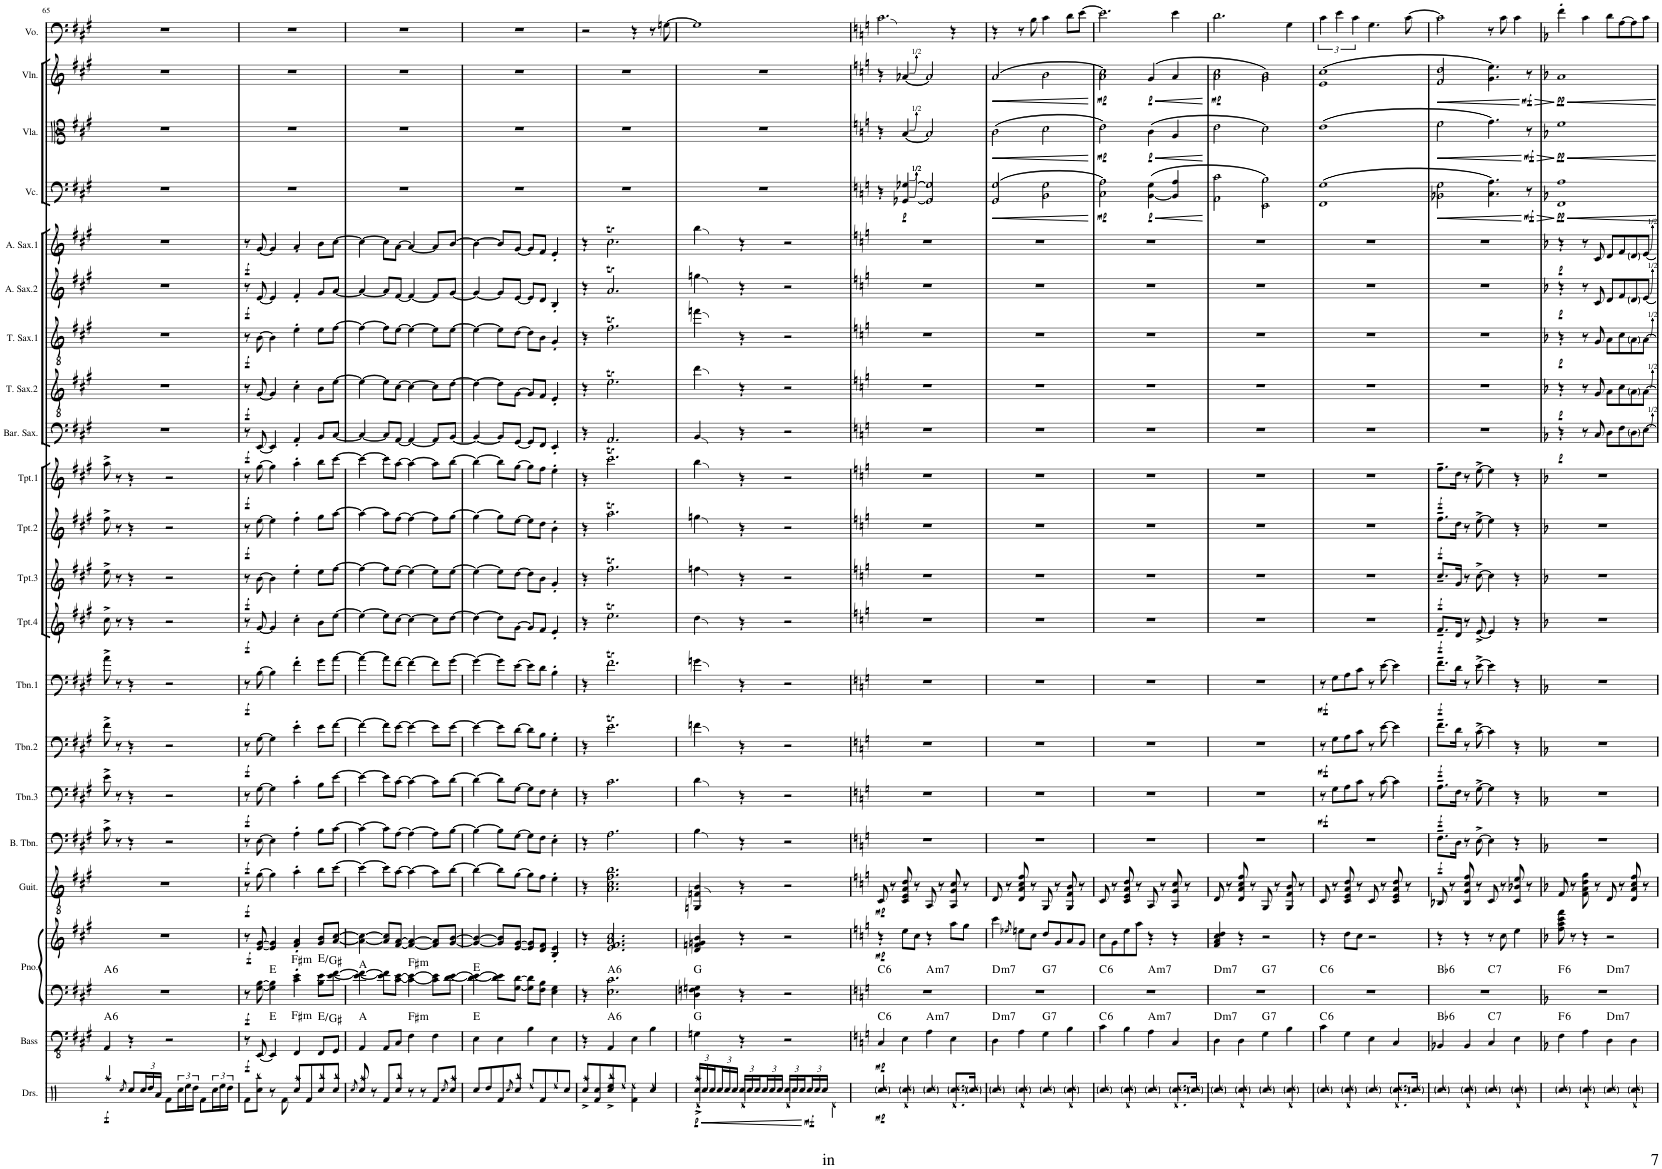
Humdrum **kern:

**kern	**dynam	**harte	**kern	**kern	**dynam	**harte	**kern	**dynam	**kern	**dynam	**kern	**dynam	**kern	**dynam	**kern	**dynam	**kern	**dynam	**kern	**dynam	**kern	**dynam	**kern	**dynam	**kern	**dynam	**kern	**dynam	**kern	**dynam	**kern	**dynam	**kern	**dynam	**kern	**dynam	**kern	**dynam	**kern	**dynam	**kern
*part20	*part20	*part20	*part19	*part19	*part19	*part19	*part18	*part18	*part17	*part17	*part16	*part16	*part15	*part15	*part14	*part14	*part13	*part13	*part12	*part12	*part11	*part11	*part10	*part10	*part9	*part9	*part8	*part8	*part7	*part7	*part6	*part6	*part5	*part5	*part4	*part4	*part3	*part3	*part2	*part2	*part1
*staff21	*staff21	*	*staff20	*staff19	*staff19/20	*	*staff18	*staff18	*staff17	*staff17	*staff16	*staff16	*staff15	*staff15	*staff14	*staff14	*staff13	*staff13	*staff12	*staff12	*staff11	*staff11	*staff10	*staff10	*staff9	*staff9	*staff8	*staff8	*staff7	*staff7	*staff6	*staff6	*staff5	*staff5	*staff4	*staff4	*staff3	*staff3	*staff2	*staff2	*staff1
*I"Bass	*	*	*I"Piano	*	*	*	*I"Guitar	*	*I"Bass Tromb.	*	*I"Trombone 3	*	*I"Trombone 2	*	*I"Trombone 1	*	*I"Trumpet 4	*	*I"Trumpet 3	*	*I"Trumpet 2	*	*I"Trumpet 1	*	*I"Bariton Sax	*	*I"Tenor Sax 2	*	*I"Tenor Sax 1	*	*I"Alto Sax 2	*	*I"Alto Sax 1	*	*I"Violoncello	*	*I"Viola	*	*I"Violin	*	*I"Voice
*I'Bass	*	*	*I'Pno.	*	*	*	*I'Guit.	*	*	*	*I'Tbn.3	*	*I'Tbn.2	*	*I'Tbn.1	*	*I'Tpt.4	*	*I'Tpt.3	*	*I'Tpt.2	*	*I'Tpt.1	*	*I'Bar. Sax.	*	*I'T. Sax.2	*	*I'T. Sax.1	*	*I'A. Sax.2	*	*I'A. Sax.1	*	*I'Vc.	*	*I'Vla.	*	*I'Vln.	*	*I'Vo.
!!LO:PB:g=z
*clefFv4	*	*	*clefF4	*clefG2	*	*	*clefGv2	*	*clefF4	*	*clefF4	*	*clefF4	*	*clefF4	*	*clefG2	*	*clefG2	*	*clefG2	*	*clefG2	*	*clefF4	*	*clefGv2	*	*clefGv2	*	*clefG2	*	*clefG2	*	*clefF4	*	*clefC3	*	*clefG2	*	*clefF4
*	*	*	*	*	*	*	*	*	*	*	*	*	*	*	*	*	*ITrd1c2	*	*ITrd1c2	*	*ITrd1c2	*	*ITrd1c2	*	*ITrd12c21	*	*ITrd8c14	*	*ITrd8c14	*	*ITrd5c9	*	*ITrd5c9	*	*	*	*	*	*	*	*
*k[f#c#g#]	*	*	*k[f#c#g#]	*k[f#c#g#]	*	*	*k[f#c#g#]	*	*k[f#c#g#]	*	*k[f#c#g#]	*	*k[f#c#g#]	*	*k[f#c#g#]	*	*k[f#c#g#]	*	*k[f#c#g#]	*	*k[f#c#g#]	*	*k[f#c#g#]	*	*k[f#c#g#]	*	*k[f#c#g#]	*	*k[f#c#g#]	*	*k[f#c#g#]	*	*k[f#c#g#]	*	*k[f#c#g#]	*	*k[f#c#g#]	*	*k[f#c#g#]	*	*k[f#c#g#]
*M4/4	*	*	*M4/4	*M4/4	*	*	*M4/4	*	*M4/4	*	*M4/4	*	*M4/4	*	*M4/4	*	*M4/4	*	*M4/4	*	*M4/4	*	*M4/4	*	*M4/4	*	*M4/4	*	*M4/4	*	*M4/4	*	*M4/4	*	*M4/4	*	*M4/4	*	*M4/4	*	*M4/4
=65	=65	=65	=65	=65	=65	=65	=65	=65	=65	=65	=65	=65	=65	=65	=65	=65	=65	=65	=65	=65	=65	=65	=65	=65	=65	=65	=65	=65	=65	=65	=65	=65	=65	=65	=65	=65	=65	=65	=65	=65	=65
!	!	!LO:H:kt=6	!	!	!	!LO:H:kt=6	!	!	!	!	!	!	!	!	!	!	!	!	!	!	!	!	!	!	!	!	!	!	!	!	!	!	!	!	!	!	!	!	!	!	!
4AAA/	.	A:maj6	1r	1r	.	A:maj6	1r	.	8c#^\	.	8e^\	.	8f#^\	.	8a^\	.	8cc#^\	.	8ee^\	.	8ff#^\	.	8aa^\	.	1r	.	1r	.	1r	.	1r	.	1r	.	1r	.	1r	.	1r	.	1r
.	.	.	.	.	.	.	.	.	8r	.	8r	.	8r	.	8r	.	8r	.	8r	.	8r	.	8r	.	.	.	.	.	.	.	.	.	.	.	.	.	.	.	.	.	.
4r	.	.	.	.	.	.	.	.	4r	.	4r	.	4r	.	4r	.	4r	.	4r	.	4r	.	4r	.	.	.	.	.	.	.	.	.	.	.	.	.	.	.	.	.	.
2r	.	.	.	.	.	.	.	.	2r	.	2r	.	2r	.	2r	.	2r	.	2r	.	2r	.	2r	.	.	.	.	.	.	.	.	.	.	.	.	.	.	.	.	.	.
=66	=66	=66	=66	=66	=66	=66	=66	=66	=66	=66	=66	=66	=66	=66	=66	=66	=66	=66	=66	=66	=66	=66	=66	=66	=66	=66	=66	=66	=66	=66	=66	=66	=66	=66	=66	=66	=66	=66	=66	=66	=66
!	!LO:DY:b	!	!	!	!LO:DY:b=2	!	!	!	!	!	!	!	!	!	!	!	!	!	!	!	!	!	!	!	!	!	!	!	!	!	!	!	!	!	!	!	!	!	!	!	!
!	!	!	!	!	!LO:DY:n=1:b	!	!	!LO:DY:b	!	!LO:DY:b	!	!LO:DY:b	!	!LO:DY:b	!	!LO:DY:b	!	!LO:DY:b	!	!LO:DY:b	!	!LO:DY:b	!	!LO:DY:b	!	!LO:DY:b	!	!LO:DY:b	!	!LO:DY:b	!	!LO:DY:b	!	!LO:DY:b	!	!	!	!	!	!	!
8r	f	.	8r	8r	f f	.	8r	f	8r	f	8r	f	8r	f	8r	f	8r	f	8r	f	8r	f	8r	f	8r	f	8r	f	8r	f	8r	f	8r	f	1r	.	1r	.	1r	.	1r
[8EEE/	.	.	[8G#\ [8B\	[8e/ [8g#/	.	.	[8g#\	.	[8E\	.	[8G#\	.	[8G#\	.	[8B\	.	[8g#/	.	[8b\	.	[8ee\	.	[8gg#\	.	[8EE/	.	[8G#/	.	[8B\	.	[8e/	.	[8g#/	.	.	.	.	.	.	.	.
4EEE/]	.	E:maj	4G#\] 4B\]	4e/] 4g#/]	.	E:maj	4g#\]	.	4E\]	.	4G#\]	.	4G#\]	.	4B\]	.	4g#/]	.	4b\]	.	4ee\]	.	4gg#\]	.	4EE/]	.	4G#/]	.	4B\]	.	4e/]	.	4g#/]	.	.	.	.	.	.	.	.
!	!	!LO:H:kt=m	!	!	!	!LO:H:kt=m	!	!	!	!	!	!	!	!	!	!	!	!	!	!	!	!	!	!	!	!	!	!	!	!	!	!	!	!	!	!	!	!	!	!	!
4FFF#/	.	F#:min	4c#\' 4e\'	4f#/' 4a/'	.	F#:min	4a'\	.	4A'\	.	4c#'\	.	4e'\	.	4f#'\	.	4cc#'\	.	4ee'\	.	4ff#'\	.	4aa'\	.	4AA'/	.	4c#'\	.	4e'\	.	4f#'/	.	4a'/	.	.	.	.	.	.	.	.
8FFF#/L	.	E:maj/3	8B\ 8e\L	8g#/ 8b/L	.	E:maj/3	8b\L	.	8B\L	.	8B\L	.	8e\L	.	8g#\L	.	8b\L	.	8ee\L	.	8gg#\L	.	8bb\L	.	8BB/L	.	8B\L	.	8e\L	.	8g#/L	.	8b\L	.	.	.	.	.	.	.	.
8GGG#/J	.	.	[8e\ [8f#\J	[8a/ [8cc#/J	.	.	[8cc#\J	.	[8c#\J	.	[8e\J	.	[8f#\J	.	[8a\J	.	[8ee\J	.	[8ff#\J	.	[8aa\J	.	[8ccc#\J	.	[8C#/J	.	[8e\J	.	[8f#\J	.	[8a/J	.	[8cc#\J	.	.	.	.	.	.	.	.
=67	=67	=67	=67	=67	=67	=67	=67	=67	=67	=67	=67	=67	=67	=67	=67	=67	=67	=67	=67	=67	=67	=67	=67	=67	=67	=67	=67	=67	=67	=67	=67	=67	=67	=67	=67	=67	=67	=67	=67	=67	=67
4AAA/	.	A:maj	4e\_ 4f#\_	4a\_ 4cc#\_	.	A:maj	4cc#\_	.	4c#\_	.	4e\_	.	4f#\_	.	4a\_	.	4ee\_	.	4ff#\_	.	4aa\_	.	4ccc#\_	.	4C#/_	.	4e\_	.	4f#\_	.	4a/_	.	4cc#\_	.	1r	.	1r	.	1r	.	1r
8AAA/L	.	.	8e\] 8f#\]L	8a/] 8cc#/]L	.	.	8cc#\L]	.	8c#\L]	.	8e\L]	.	8f#\L]	.	8a\L]	.	8ee\L]	.	8ff#\L]	.	8aa\L]	.	8ccc#\L]	.	8C#/L]	.	8e\L]	.	8f#\L]	.	8a/L]	.	8cc#\L]	.	.	.	.	.	.	.	.
8CC#/J	.	.	[8c#\ [8e\J	[8f#/ [8a/J	.	.	[8a\J	.	[8A\J	.	[8c#\J	.	[8e\J	.	[8f#\J	.	[8cc#\J	.	[8ee\J	.	[8ff#\J	.	[8aa\J	.	[8AA/J	.	[8c#\J	.	[8e\J	.	[8f#/J	.	[8a\J	.	.	.	.	.	.	.	.
!	!	!LO:H:kt=m	!	!	!	!LO:H:kt=m	!	!	!	!	!	!	!	!	!	!	!	!	!	!	!	!	!	!	!	!	!	!	!	!	!	!	!	!	!	!	!	!	!	!	!
4FF#\	.	F#:min	4c#\_ 4e\_	4f#/_ 4a/_	.	F#:min	4a\_	.	4A\_	.	4c#\_	.	4e\_	.	4f#\_	.	4cc#\_	.	4ee\_	.	4ff#\_	.	4aa\_	.	4AA/_	.	4c#\_	.	4e\_	.	4f#/_	.	4a/_	.	.	.	.	.	.	.	.
4FF#\	.	.	8c#\] 8e\]L	8f#/] 8a/]L	.	.	8a\L]	.	8A\L]	.	8c#\L]	.	8e\L]	.	8f#\L]	.	8cc#\L]	.	8ee\L]	.	8ff#\L]	.	8aa\L]	.	8AA/L]	.	8c#\L]	.	8e\L]	.	8f#/L]	.	8a/L]	.	.	.	.	.	.	.	.
.	.	.	[8d\ [8e\J	[8g#/ [8b/J	.	.	[8b\J	.	[8B\J	.	[8d\J	.	[8e\J	.	[8g#\J	.	[8dd\J	.	[8ee\J	.	[8gg#\J	.	[8bb\J	.	[8BB/J	.	[8d\J	.	[8e\J	.	[8g#/J	.	[8b/J	.	.	.	.	.	.	.	.
=68	=68	=68	=68	=68	=68	=68	=68	=68	=68	=68	=68	=68	=68	=68	=68	=68	=68	=68	=68	=68	=68	=68	=68	=68	=68	=68	=68	=68	=68	=68	=68	=68	=68	=68	=68	=68	=68	=68	=68	=68	=68
4EE\	.	E:maj	4d\_ 4e\_	4g#/_ 4b/_	.	E:maj	4b\_	.	4B\_	.	4d\_	.	4e\_	.	4g#\_	.	4dd\_	.	4ee\_	.	4gg#\_	.	4bb\_	.	4BB/_	.	4d\_	.	4e\_	.	4g#/_	.	4b\_	.	1r	.	1r	.	1r	.	1r
4EE\	.	.	8d\] 8e\]L	8g#/] 8b/]L	.	.	8b\L]	.	8B\L]	.	8d\L]	.	8e\L]	.	8g#\L]	.	8dd\L]	.	8ee\L]	.	8gg#\L]	.	8bb\L]	.	8BB/L]	.	8d\L]	.	8e\L]	.	8g#/L]	.	8b/L]	.	.	.	.	.	.	.	.
.	.	.	[8G#\ [8d\J	[8e/ [8g#/J	.	.	[8g#\J	.	[8G#\J	.	[8G#\J	.	[8d\J	.	[8e\J	.	[8g#\J	.	[8dd\J	.	[8ee\J	.	[8gg#\J	.	[8GG#/J	.	[8G#\J	.	[8d\J	.	[8e/J	.	[8g#/J	.	.	.	.	.	.	.	.
4BB\	.	.	8G#\] 8d\]L	8e/] 8g#/]L	.	.	8g#\L]	.	8G#\L]	.	8G#\L]	.	8d\L]	.	8e\L]	.	8g#/L]	.	8dd\L]	.	8ee\L]	.	8gg#\L]	.	8GG#/L]	.	8G#/L]	.	8d\L]	.	8e/L]	.	8g#/L]	.	.	.	.	.	.	.	.
.	.	.	8F#\ 8B\J	8d/ 8f#/J	.	.	8f#\J	.	8F#\J	.	8F#\J	.	8B\J	.	8d\J	.	8f#/J	.	8b\J	.	8dd\J	.	8ff#\J	.	8FF#/J	.	8F#/J	.	8B\J	.	8d/J	.	8f#/J	.	.	.	.	.	.	.	.
4EE\	.	.	4E\ 4G#\	4B/' 4e/'	.	.	4e'\	.	4E'\	.	4E'\	.	4G#'\	.	4B'\	.	4e'/	.	4g#'/	.	4b'\	.	4ee'\	.	4EE'/	.	4E'/	.	4G#'/	.	4B'/	.	4e'/	.	.	.	.	.	.	.	.
=69	=69	=69	=69	=69	=69	=69	=69	=69	=69	=69	=69	=69	=69	=69	=69	=69	=69	=69	=69	=69	=69	=69	=69	=69	=69	=69	=69	=69	=69	=69	=69	=69	=69	=69	=69	=69	=69	=69	=69	=69	=69
4r	.	.	4r	4r	.	.	4r	.	4r	.	4r	.	4r	.	4r	.	4r	.	4r	.	4r	.	4r	.	4r	.	4r	.	4r	.	4r	.	4r	.	1r	.	1r	.	1r	.	2r
!	!	!LO:H:kt=6	!	!	!	!LO:H:kt=6	!	!	!	!	!	!	!	!	!	!	!	!	!	!	!	!	!	!	!	!	!	!	!	!	!	!	!	!	!	!	!	!	!	!	!
4AAA/	.	A:maj6	2.E\ 2.c#\	2.e/ 2.f#/ 2.a/ 2.cc#/	.	A:maj6	2.A\ 2.c#\ 2.f#\ 2.b\	.	2.A\	.	2.c#\	.	2.eT\	.	2.f#T\	.	2.eeT\	.	2.ff#T\	.	2.aaT\	.	2.ccc#t\	.	2.AA/	.	2.eT\	.	2.f#T\	.	2.aT/	.	2.cc#t\	.	.	.	.	.	.	.	.
4EE\	.	.	.	.	.	.	.	.	.	.	.	.	.	.	.	.	.	.	.	.	.	.	.	.	.	.	.	.	.	.	.	.	.	.	.	.	.	.	.	.	4r
4BB\	.	.	.	.	.	.	.	.	.	.	.	.	.	.	.	.	.	.	.	.	.	.	.	.	.	.	.	.	.	.	.	.	.	.	.	.	.	.	.	.	8r
.	.	.	.	.	.	.	.	.	.	.	.	.	.	.	.	.	.	.	.	.	.	.	.	.	.	.	.	.	.	.	.	.	.	.	.	.	.	.	.	.	[8Gn\
=70	=70	=70	=70	=70	=70	=70	=70	=70	=70	=70	=70	=70	=70	=70	=70	=70	=70	=70	=70	=70	=70	=70	=70	=70	=70	=70	=70	=70	=70	=70	=70	=70	=70	=70	=70	=70	=70	=70	=70	=70	=70
4GGn\	.	G:maj	4D\ 4Fn\ 4Gn\	4d/ 4fn/ 4gn/ 4b/	.	G:maj	4GGn/ 4Fn/ 4B/	.	4B\	.	4d\	.	4fn\	.	4gn\	.	4dd\	.	4ffn\	.	4ggn\	.	4bb\	.	4BB/	.	4dd\	.	4ffn\	.	4ggn\	.	4bb\	.	1r	.	1r	.	1r	.	1G]
4r	.	.	4r	4r	.	.	4r	.	4r	.	4r	.	4r	.	4r	.	4r	.	4r	.	4r	.	4r	.	4r	.	4r	.	4r	.	4r	.	4r	.	.	.	.	.	.	.	.
2r	.	.	2r	2r	.	.	2r	.	2r	.	2r	.	2r	.	2r	.	2r	.	2r	.	2r	.	2r	.	2r	.	2r	.	2r	.	2r	.	2r	.	.	.	.	.	.	.	.
=71	=71	=71	=71	=71	=71	=71	=71	=71	=71	=71	=71	=71	=71	=71	=71	=71	=71	=71	=71	=71	=71	=71	=71	=71	=71	=71	=71	=71	=71	=71	=71	=71	=71	=71	=71	=71	=71	=71	=71	=71	=71
*k[]	*	*	*k[]	*k[]	*	*	*k[]	*	*k[]	*	*k[]	*	*k[]	*	*k[]	*	*k[]	*	*k[]	*	*k[]	*	*k[]	*	*k[]	*	*k[]	*	*k[]	*	*k[]	*	*k[]	*	*k[]	*	*k[]	*	*k[]	*	*k[]
!	!LO:DY:b	!LO:H:kt=6	!	!	!LO:DY:b	!LO:H:kt=6	!	!LO:DY:b	!	!	!	!	!	!	!	!	!	!	!	!	!	!	!	!	!	!	!	!	!	!	!	!	!	!	!	!	!	!	!	!	!
4CC/	mp	C:maj6	1r	4r	mp	C:maj6	8C/	mp	1r	.	1r	.	1r	.	1r	.	1r	.	1r	.	1r	.	1r	.	1r	.	1r	.	1r	.	1r	.	1r	.	4r	.	4r	.	4r	.	2.c\
.	.	.	.	.	.	.	8r	.	.	.	.	.	.	.	.	.	.	.	.	.	.	.	.	.	.	.	.	.	.	.	.	.	.	.	.	.	.	.	.	.	.
!	!	!	!	!	!	!	!	!	!	!	!	!	!	!	!	!	!	!	!	!	!	!	!	!	!	!	!	!	!	!	!	!	!	!	!	!LO:DY:b	!	!	!	!	!
4EE\	.	.	.	8ee\L	.	.	8C/ 8E/ 8A/ 8d/	.	.	.	.	.	.	.	.	.	.	.	.	.	.	.	.	.	.	.	.	.	.	.	.	.	.	.	[4GG-X/ [4G-X/	p	[4B/	.	[4a-X/	.	.
.	.	.	.	8cc\J	.	.	8r	.	.	.	.	.	.	.	.	.	.	.	.	.	.	.	.	.	.	.	.	.	.	.	.	.	.	.	.	.	.	.	.	.	.
!	!	!LO:H:kt=m7	!	!	!	!LO:H:kt=m7	!	!	!	!	!	!	!	!	!	!	!	!	!	!	!	!	!	!	!	!	!	!	!	!	!	!	!	!	!	!	!	!	!	!	!
4AA\	.	A:min7	.	4r	.	A:min7	8AA/	.	.	.	.	.	.	.	.	.	.	.	.	.	.	.	.	.	.	.	.	.	.	.	.	.	.	.	2GG-/] 2G-/]	.	2B/]	.	2a-/]	.	.
.	.	.	.	.	.	.	8r	.	.	.	.	.	.	.	.	.	.	.	.	.	.	.	.	.	.	.	.	.	.	.	.	.	.	.	.	.	.	.	.	.	.
4EE\	.	.	.	8aa\L	.	.	8AA/ 8G/ 8c/	.	.	.	.	.	.	.	.	.	.	.	.	.	.	.	.	.	.	.	.	.	.	.	.	.	.	.	.	.	.	.	.	.	4r
.	.	.	.	8gg\J	.	.	8r	.	.	.	.	.	.	.	.	.	.	.	.	.	.	.	.	.	.	.	.	.	.	.	.	.	.	.	.	.	.	.	.	.	.
=72	=72	=72	=72	=72	=72	=72	=72	=72	=72	=72	=72	=72	=72	=72	=72	=72	=72	=72	=72	=72	=72	=72	=72	=72	=72	=72	=72	=72	=72	=72	=72	=72	=72	=72	=72	=72	=72	=72	=72	=72	=72
!	!	!LO:H:kt=m7	!	!	!	!LO:H:kt=m7	!	!	!	!	!	!	!	!	!	!	!	!	!	!	!	!	!	!	!	!	!	!	!	!	!	!	!	!	!	!LO:HP:b	!	!LO:HP:b	!	!LO:HP:b	!
4DD\	.	D:min7	1r	4ccc\	.	D:min7	8D/	.	1r	.	1r	.	1r	.	1r	.	1r	.	1r	.	1r	.	1r	.	1r	.	1r	.	1r	.	1r	.	1r	.	(2GG/ 2G/	<	(2c\	<	(2a/	<	4r
.	.	.	.	.	.	.	8r	.	.	.	.	.	.	.	.	.	.	.	.	.	.	.	.	.	.	.	.	.	.	.	.	.	.	.	.	.	.	.	.	.	.
.	.	.	.	8qee-X/	.	.	.	.	.	.	.	.	.	.	.	.	.	.	.	.	.	.	.	.	.	.	.	.	.	.	.	.	.	.	.	.	.	.	.	.	.
4AA\	.	.	.	8een\L	.	.	8D/ 8A/ 8c/ 8f/	.	.	.	.	.	.	.	.	.	.	.	.	.	.	.	.	.	.	.	.	.	.	.	.	.	.	.	.	.	.	.	.	.	8r
.	.	.	.	8cc\J	.	.	8r	.	.	.	.	.	.	.	.	.	.	.	.	.	.	.	.	.	.	.	.	.	.	.	.	.	.	.	.	.	.	.	.	.	8B\
!	!	!LO:H:kt=7	!	!	!	!LO:H:kt=7	!	!	!	!	!	!	!	!	!	!	!	!	!	!	!	!	!	!	!	!	!	!	!	!	!	!	!	!	!	!	!	!	!	!	!
4GG\	.	G:7	.	8dd/L	.	G:7	8GG/	.	.	.	.	.	.	.	.	.	.	.	.	.	.	.	.	.	.	.	.	.	.	.	.	.	.	.	2BB\ 2G\	.	2d\	.	2b\	.	4c\
.	.	.	.	8g/	.	.	8r	.	.	.	.	.	.	.	.	.	.	.	.	.	.	.	.	.	.	.	.	.	.	.	.	.	.	.	.	.	.	.	.	.	.
4BB\	.	.	.	8a/	.	.	8GG/ 8F/ 8B/	.	.	.	.	.	.	.	.	.	.	.	.	.	.	.	.	.	.	.	.	.	.	.	.	.	.	.	.	.	.	.	.	.	8d\L
.	.	.	.	8g/J	.	.	8r	.	.	.	.	.	.	.	.	.	.	.	.	.	.	.	.	.	.	.	.	.	.	.	.	.	.	.	.	.	.	.	.	.	[8e\J
.	.	.	.	.	.	.	.	.	.	.	.	.	.	.	.	.	.	.	.	.	.	.	.	.	.	.	.	.	.	.	.	.	.	.	.	[	.	[	.	[	.
=73	=73	=73	=73	=73	=73	=73	=73	=73	=73	=73	=73	=73	=73	=73	=73	=73	=73	=73	=73	=73	=73	=73	=73	=73	=73	=73	=73	=73	=73	=73	=73	=73	=73	=73	=73	=73	=73	=73	=73	=73	=73
!	!	!LO:H:kt=6	!	!	!	!LO:H:kt=6	!	!	!	!	!	!	!	!	!	!	!	!	!	!	!	!	!	!	!	!	!	!	!	!	!	!	!	!	!	!LO:DY:b	!	!LO:DY:b	!	!LO:DY:b	!
4C\	.	C:maj6	1r	8cc\L	.	C:maj6	8C/	.	1r	.	1r	.	1r	.	1r	.	1r	.	1r	.	1r	.	1r	.	1r	.	1r	.	1r	.	1r	.	1r	.	2C\ 2A\)	mp	2e\)	mp	2a\ 2cc\)	mp	2.e\]
.	.	.	.	8g\	.	.	8r	.	.	.	.	.	.	.	.	.	.	.	.	.	.	.	.	.	.	.	.	.	.	.	.	.	.	.	.	.	.	.	.	.	.
4BB\	.	.	.	8ee\	.	.	8C/ 8E/ 8A/ 8d/	.	.	.	.	.	.	.	.	.	.	.	.	.	.	.	.	.	.	.	.	.	.	.	.	.	.	.	.	.	.	.	.	.	.
.	.	.	.	8aa\J	.	.	8r	.	.	.	.	.	.	.	.	.	.	.	.	.	.	.	.	.	.	.	.	.	.	.	.	.	.	.	.	.	.	.	.	.	.
!	!	!	!	!	!	!	!	!	!	!	!	!	!	!	!	!	!	!	!	!	!	!	!	!	!	!	!	!	!	!	!	!	!	!	!	!LO:HP:b	!	!LO:HP:b	!	!LO:HP:b	!
!	!	!LO:H:kt=m7	!	!	!	!LO:H:kt=m7	!	!	!	!	!	!	!	!	!	!	!	!	!	!	!	!	!	!	!	!	!	!	!	!	!	!	!	!	!	!LO:DY:n=1:b	!	!LO:DY:n=1:b	!	!LO:DY:n=1:b	!
4AA\	.	A:min7	.	4r	.	A:min7	8AA/	.	.	.	.	.	.	.	.	.	.	.	.	.	.	.	.	.	.	.	.	.	.	.	.	.	.	.	([4BB\ 4G\	< p	(4c\	< p	(>4g/	< p	.
.	.	.	.	.	.	.	8r	.	.	.	.	.	.	.	.	.	.	.	.	.	.	.	.	.	.	.	.	.	.	.	.	.	.	.	.	.	.	.	.	.	.
4CC/	.	.	.	4r	.	.	8AA/ 8G/ 8c/	.	.	.	.	.	.	.	.	.	.	.	.	.	.	.	.	.	.	.	.	.	.	.	.	.	.	.	4BB/] 4A/	.	4A/	.	4a/	.	4e\
.	.	.	.	.	.	.	8r	.	.	.	.	.	.	.	.	.	.	.	.	.	.	.	.	.	.	.	.	.	.	.	.	.	.	.	.	.	.	.	.	.	.
.	.	.	.	.	.	.	.	.	.	.	.	.	.	.	.	.	.	.	.	.	.	.	.	.	.	.	.	.	.	.	.	.	.	.	.	[	.	[	.	[	.
=74	=74	=74	=74	=74	=74	=74	=74	=74	=74	=74	=74	=74	=74	=74	=74	=74	=74	=74	=74	=74	=74	=74	=74	=74	=74	=74	=74	=74	=74	=74	=74	=74	=74	=74	=74	=74	=74	=74	=74	=74	=74
!	!	!LO:H:kt=m7	!	!	!	!LO:H:kt=m7	!	!	!	!	!	!	!	!	!	!	!	!	!	!	!	!	!	!	!	!	!	!	!	!	!	!	!	!	!	!	!	!	!	!LO:DY:b	!
4DD\	.	D:min7	1r	4f/ 4a/ 4cc/ 4dd/	.	D:min7	8D/	.	1r	.	1r	.	1r	.	1r	.	1r	.	1r	.	1r	.	1r	.	1r	.	1r	.	1r	.	1r	.	1r	.	2AA\ 2c\	.	2e\	.	2a\ 2cc\	mp	2.d\
.	.	.	.	.	.	.	8r	.	.	.	.	.	.	.	.	.	.	.	.	.	.	.	.	.	.	.	.	.	.	.	.	.	.	.	.	.	.	.	.	.	.
4DD\	.	.	.	4r	.	.	8D/ 8A/ 8c/ 8f/	.	.	.	.	.	.	.	.	.	.	.	.	.	.	.	.	.	.	.	.	.	.	.	.	.	.	.	.	.	.	.	.	.	.
.	.	.	.	.	.	.	8r	.	.	.	.	.	.	.	.	.	.	.	.	.	.	.	.	.	.	.	.	.	.	.	.	.	.	.	.	.	.	.	.	.	.
!	!	!LO:H:kt=7	!	!	!	!LO:H:kt=7	!	!	!	!	!	!	!	!	!	!	!	!	!	!	!	!	!	!	!	!	!	!	!	!	!	!	!	!	!	!	!	!	!	!	!
4GG\	.	G:7	.	2r	.	G:7	8GG/	.	.	.	.	.	.	.	.	.	.	.	.	.	.	.	.	.	.	.	.	.	.	.	.	.	.	.	2EE\ 2B\)	.	2d\)	.	2g\ 2b\)	.	.
.	.	.	.	.	.	.	8r	.	.	.	.	.	.	.	.	.	.	.	.	.	.	.	.	.	.	.	.	.	.	.	.	.	.	.	.	.	.	.	.	.	.
4BB\	.	.	.	.	.	.	8GG/ 8F/ 8B/	.	.	.	.	.	.	.	.	.	.	.	.	.	.	.	.	.	.	.	.	.	.	.	.	.	.	.	.	.	.	.	.	.	4G\
.	.	.	.	.	.	.	8r	.	.	.	.	.	.	.	.	.	.	.	.	.	.	.	.	.	.	.	.	.	.	.	.	.	.	.	.	.	.	.	.	.	.
=75	=75	=75	=75	=75	=75	=75	=75	=75	=75	=75	=75	=75	=75	=75	=75	=75	=75	=75	=75	=75	=75	=75	=75	=75	=75	=75	=75	=75	=75	=75	=75	=75	=75	=75	=75	=75	=75	=75	=75	=75	=75
!	!	!LO:H:kt=6	!	!	!	!LO:H:kt=6	!	!	!	!	!	!LO:DY:b	!	!LO:DY:b	!	!LO:DY:b	!	!	!	!	!	!	!	!	!	!	!	!	!	!	!	!	!	!	!	!	!	!	!	!	!
4C\	.	C:maj6	1r	4r	.	C:maj6	8C/	.	1r	.	8r	mf	8r	mf	8r	mf	1r	.	1r	.	1r	.	1r	.	1r	.	1r	.	1r	.	1r	.	1r	.	(1FF 1G	.	(1e	.	(1e 1cc	.	6c\
.	.	.	.	.	.	.	8r	.	.	.	8G\L	.	8G\L	.	8G\L	.	.	.	.	.	.	.	.	.	.	.	.	.	.	.	.	.	.	.	.	.	.	.	.	.	.
.	.	.	.	.	.	.	.	.	.	.	.	.	.	.	.	.	.	.	.	.	.	.	.	.	.	.	.	.	.	.	.	.	.	.	.	.	.	.	.	.	6e\
4GG\	.	.	.	8dd\L	.	.	8C/ 8E/ 8A/ 8d/	.	.	.	8A\	.	8A\	.	8A\	.	.	.	.	.	.	.	.	.	.	.	.	.	.	.	.	.	.	.	.	.	.	.	.	.	.
.	.	.	.	.	.	.	.	.	.	.	.	.	.	.	.	.	.	.	.	.	.	.	.	.	.	.	.	.	.	.	.	.	.	.	.	.	.	.	.	.	6c\
.	.	.	.	8cc\J	.	.	8r	.	.	.	8c\J	.	8c\J	.	8c\J	.	.	.	.	.	.	.	.	.	.	.	.	.	.	.	.	.	.	.	.	.	.	.	.	.	.
4EE\	.	.	.	2r	.	.	8C/	.	.	.	8r	.	8r	.	8r	.	.	.	.	.	.	.	.	.	.	.	.	.	.	.	.	.	.	.	.	.	.	.	.	.	4.G\
.	.	.	.	.	.	.	8r	.	.	.	[8c\	.	[8e\	.	[8e\	.	.	.	.	.	.	.	.	.	.	.	.	.	.	.	.	.	.	.	.	.	.	.	.	.	.
4CC/	.	.	.	.	.	.	8C/ 8E/ 8A/ 8d/	.	.	.	4c\]	.	4e\]	.	4e\]	.	.	.	.	.	.	.	.	.	.	.	.	.	.	.	.	.	.	.	.	.	.	.	.	.	.
.	.	.	.	.	.	.	8r	.	.	.	.	.	.	.	.	.	.	.	.	.	.	.	.	.	.	.	.	.	.	.	.	.	.	.	.	.	.	.	.	.	[8c\
=76	=76	=76	=76	=76	=76	=76	=76	=76	=76	=76	=76	=76	=76	=76	=76	=76	=76	=76	=76	=76	=76	=76	=76	=76	=76	=76	=76	=76	=76	=76	=76	=76	=76	=76	=76	=76	=76	=76	=76	=76	=76
!	!	!LO:H:kt=6	!	!	!	!LO:H:kt=6	!	!	!	!LO:DY:b	!	!LO:DY:b	!	!LO:DY:b	!	!LO:DY:b	!	!LO:DY:b	!	!LO:DY:b	!	!LO:DY:b	!	!LO:DY:b	!	!	!	!	!	!	!	!	!	!	!	!LO:HP:b	!	!LO:HP:b	!	!LO:HP:b	!
4BBB-X/	.	Bb:maj6	1r	4r	.	Bb:maj6	8BB-X/	.	8.F~\L	f	8.A~\L	f	8.f~\L	f	8.f~\L	f	8.f~/L	f	8.cc~/L	f	8.ff~\L	f	8.ff~\L	f	1r	.	1r	.	1r	.	1r	.	1r	.	2BB-X\ 2G\	<	2f\	<	2f/ 2dd/	<	2c\]
.	.	.	.	.	.	.	8r	.	.	.	.	.	.	.	.	.	.	.	.	.	.	.	.	.	.	.	.	.	.	.	.	.	.	.	.	.	.	.	.	.	.
.	.	.	.	.	.	.	.	.	16D\Jk	.	16F\Jk	.	16d\Jk	.	16d\Jk	.	16d/Jk	.	16g/Jk	.	16dd\Jk	.	16dd\Jk	.	.	.	.	.	.	.	.	.	.	.	.	.	.	.	.	.	.
4BBB-/	.	.	.	4r	.	.	8BB-/ 8G/ 8c/ 8f/	.	8r	.	8r	.	8r	.	8r	.	8r	.	8r	.	8r	.	8r	.	.	.	.	.	.	.	.	.	.	.	.	.	.	.	.	.	.
.	.	.	.	.	.	.	8r	.	[8E^\	.	[8G^\	.	[8c^\	.	[8e^\	.	[8e^/	.	[8cc^\	.	[8ee^\	.	[8ee^\	.	.	.	.	.	.	.	.	.	.	.	.	.	.	.	.	.	.
!	!	!LO:H:kt=7	!	!	!	!LO:H:kt=7	!	!	!	!	!	!	!	!	!	!	!	!	!	!	!	!	!	!	!	!	!	!	!	!	!	!	!	!	!	!	!	!	!	!	!
4CC/	.	C:7	.	8r	.	C:7	8C/	.	4E\]	.	4G\]	.	4c\]	.	4e\]	.	4e/]	.	4cc\]	.	4ee\]	.	4ee\]	.	.	.	.	.	.	.	.	.	.	.	4.C\ 4.A\)	.	4.g\)	.	4.g\ 4.ee\)	.	8r
.	.	.	.	8cc\	.	.	8r	.	.	.	.	.	.	.	.	.	.	.	.	.	.	.	.	.	.	.	.	.	.	.	.	.	.	.	.	.	.	.	.	.	8c\
4EE\	.	.	.	4ee\	.	.	8C/ 8B-X/ 8e/	.	4r	.	4r	.	4r	.	4r	.	4r	.	4r	.	4r	.	4r	.	.	.	.	.	.	.	.	.	.	.	.	.	.	.	.	.	4c\
!	!	!	!	!	!	!	!	!	!	!	!	!	!	!	!	!	!	!	!	!	!	!	!	!	!	!	!	!	!	!	!	!	!	!	!	!LO:HP:n=1:b	!	!LO:HP:n=1:b	!	!LO:HP:n=1:b	!
!	!	!	!	!	!	!	!	!	!	!	!	!	!	!	!	!	!	!	!	!	!	!	!	!	!	!	!	!	!	!	!	!	!	!	!	!LO:DY:n=1:b	!	!LO:DY:n=1:b	!	!LO:DY:n=1:b	!
.	.	.	.	.	.	.	8r	.	.	.	.	.	.	.	.	.	.	.	.	.	.	.	.	.	.	.	.	.	.	.	.	.	.	.	8r	[ > mf	8r	[ > mf	8r	[ > mf	.
.	.	.	.	.	.	.	.	.	.	.	.	.	.	.	.	.	.	.	.	.	.	.	.	.	.	.	.	.	.	.	.	.	.	.	.	]	.	]	.	]	.
=77	=77	=77	=77	=77	=77	=77	=77	=77	=77	=77	=77	=77	=77	=77	=77	=77	=77	=77	=77	=77	=77	=77	=77	=77	=77	=77	=77	=77	=77	=77	=77	=77	=77	=77	=77	=77	=77	=77	=77	=77	=77
*k[b-]	*	*	*k[b-]	*k[b-]	*	*	*k[b-]	*	*k[b-]	*	*k[b-]	*	*k[b-]	*	*k[b-]	*	*k[b-]	*	*k[b-]	*	*k[b-]	*	*k[b-]	*	*k[b-]	*	*k[b-]	*	*k[b-]	*	*k[b-]	*	*k[b-]	*	*k[b-]	*	*k[b-]	*	*k[b-]	*	*k[b-]
!	!	!LO:H:kt=6	!	!	!	!LO:H:kt=6	!	!	!	!	!	!	!	!	!	!	!	!	!	!	!	!	!	!	!	!LO:DY:b	!	!LO:DY:b	!	!LO:DY:b	!	!LO:DY:b	!	!LO:DY:b	!	!LO:DY:b	!	!LO:DY:b	!	!LO:DY:b	!
4FF\	.	F:maj6	1r	8ff\ 8aa\ 8ccc\ 8fff\	.	F:maj6	8F/	.	1r	.	1r	.	1r	.	1r	.	1r	.	1r	.	1r	.	1r	.	4r	p	4r	p	4r	p	4r	p	4r	p	1FF 1A	pp	1f	pp	1a	pp	4f'\
.	.	.	.	8r	.	.	8r	.	.	.	.	.	.	.	.	.	.	.	.	.	.	.	.	.	.	.	.	.	.	.	.	.	.	.	.	.	.	.	.	.	.
4AA\	.	.	.	4r	.	.	8F\ 8A\ 8d\ 8g\	.	.	.	.	.	.	.	.	.	.	.	.	.	.	.	.	.	8r	.	8r	.	8r	.	8r	.	8r	.	.	.	.	.	.	.	4c\
.	.	.	.	.	.	.	8r	.	.	.	.	.	.	.	.	.	.	.	.	.	.	.	.	.	8C/	.	8G/	.	8G/	.	8c/	.	8c/	.	.	.	.	.	.	.	.
!	!	!LO:H:kt=m7	!	!	!	!LO:H:kt=m7	!	!	!	!	!	!	!	!	!	!	!	!	!	!	!	!	!	!	!	!	!	!	!	!	!	!	!	!	!	!	!	!	!	!	!
4DD\	.	D:min7	.	2r	.	D:min7	8D/	.	.	.	.	.	.	.	.	.	.	.	.	.	.	.	.	.	8D\L	.	8A\L	.	8A\L	.	8d/L	.	8d/L	.	.	.	.	.	.	.	8d\L
.	.	.	.	.	.	.	8r	.	.	.	.	.	.	.	.	.	.	.	.	.	.	.	.	.	8F\	.	8c\	.	8c\	.	8f/	.	8f/	.	.	.	.	.	.	.	[8A\
4DD\	.	.	.	.	.	.	8D/ 8A/ 8c/ 8f/	.	.	.	.	.	.	.	.	.	.	.	.	.	.	.	.	.	8D\	.	8A\	.	8A\	.	8d/	.	8d/	.	.	.	.	.	.	.	8A\]
.	.	.	.	.	.	.	8r	.	.	.	.	.	.	.	.	.	.	.	.	.	.	.	.	.	[8E\J	.	[8A\J	.	[8A\J	.	[8e/J	.	[8e/J	.	.	.	.	.	.	.	8c\J
=	=	=	=	=	=	=	=	=	=	=	=	=	=	=	=	=	=	=	=	=	=	=	=	=	=	=	=	=	=	=	=	=	=	=	=	=	=	=	=	=	=
*-	*-	*-	*-	*-	*-	*-	*-	*-	*-	*-	*-	*-	*-	*-	*-	*-	*-	*-	*-	*-	*-	*-	*-	*-	*-	*-	*-	*-	*-	*-	*-	*-	*-	*-	*-	*-	*-	*-	*-	*-	*-
